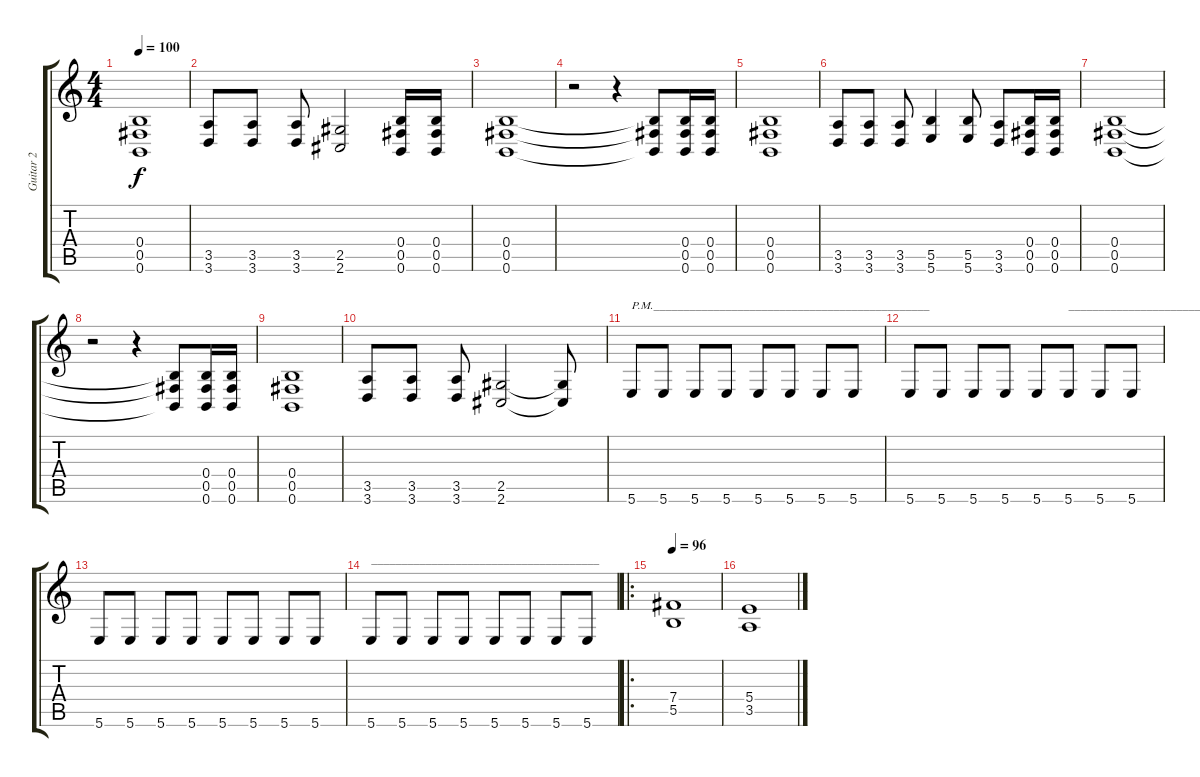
\track ("Guitar 2" "Guitar 2") {instrument distortionguitar}
\staff {score tabs}
\tuning (Db4 Ab3 E3 B2 Gb2 B1) {hide}
\ts (4 4)
\tempo 100
\clef g2
\ks c
(0.4 0.5 0.6).1{dy f} |
(3.5 3.6).8 (3.5 3.6).8 (3.5 3.6).8 (2.5 2.6).2 (0.4 0.5 0.6).16 (0.4 0.5 0.6).16 |
(0.4 0.5 0.6).1 |
r.2 r.4 (0.4{t} 0.5{t} 0.6{t}).8 (0.4 0.5 0.6).16 (0.4 0.5 0.6).16 |
(0.4 0.5 0.6).1 |
(3.5 3.6).8 (3.5 3.6).8 (3.5 3.6).8 (5.5 5.6).4 (5.5 5.6).8 (3.5 3.6).8 (0.4 0.5 0.6).16 (0.4 0.5 0.6).16 |
(0.4 0.5 0.6).1 |
r.2 r.4 (0.4{t} 0.5{t} 0.6{t}).8 (0.4 0.5 0.6).16 (0.4 0.5 0.6).16 |
(0.4 0.5 0.6).1 |
(3.5 3.6).8 (3.5 3.6).8 (3.5 3.6).8 (2.5 2.6).2 (2.5{t} 2.6{t}).8 |
5.6.8{txt "P.M.______________________________________________"} 5.6.8 5.6.8 5.6.8 5.6.8 5.6.8 5.6.8 5.6.8 |
5.6.8 5.6.8 5.6.8 5.6.8 5.6.8 5.6.8{txt "_______________________________________"} 5.6.8 5.6.8 |
5.6.8 5.6.8 5.6.8 5.6.8 5.6.8 5.6.8 5.6.8 5.6.8 |
5.6.8{txt "______________________________________"} 5.6.8 5.6.8 5.6.8 5.6.8 5.6.8 5.6.8 5.6.8 |
\ro
\tempo 96
(7.4 5.5).1 |
(5.4 3.5).1
